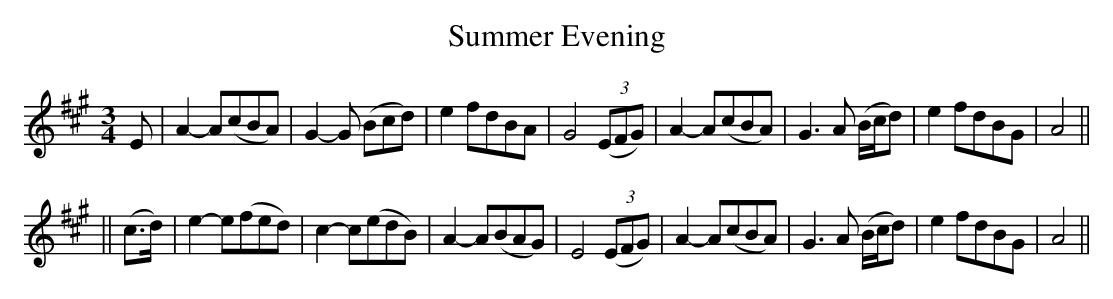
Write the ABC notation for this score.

X:1
T:Summer Evening
M:3/4
L:1/8
K:A
E \
| A2- A(cBA) | G2-G (Bcd) | e2 fdBA | G4 ((3EFG) \
| A2- A(cBA) | G3 A (B/c/d) | e2 fdBG | A4 ||
|| (c>d) \
| e2- e(fed) |  c2- c(edB) | A2- A(BAG) | E4 ((3EFG) \
| A2- A(cBA) | G3 A (B/c/d) | e2 fdBG | A4 ||
